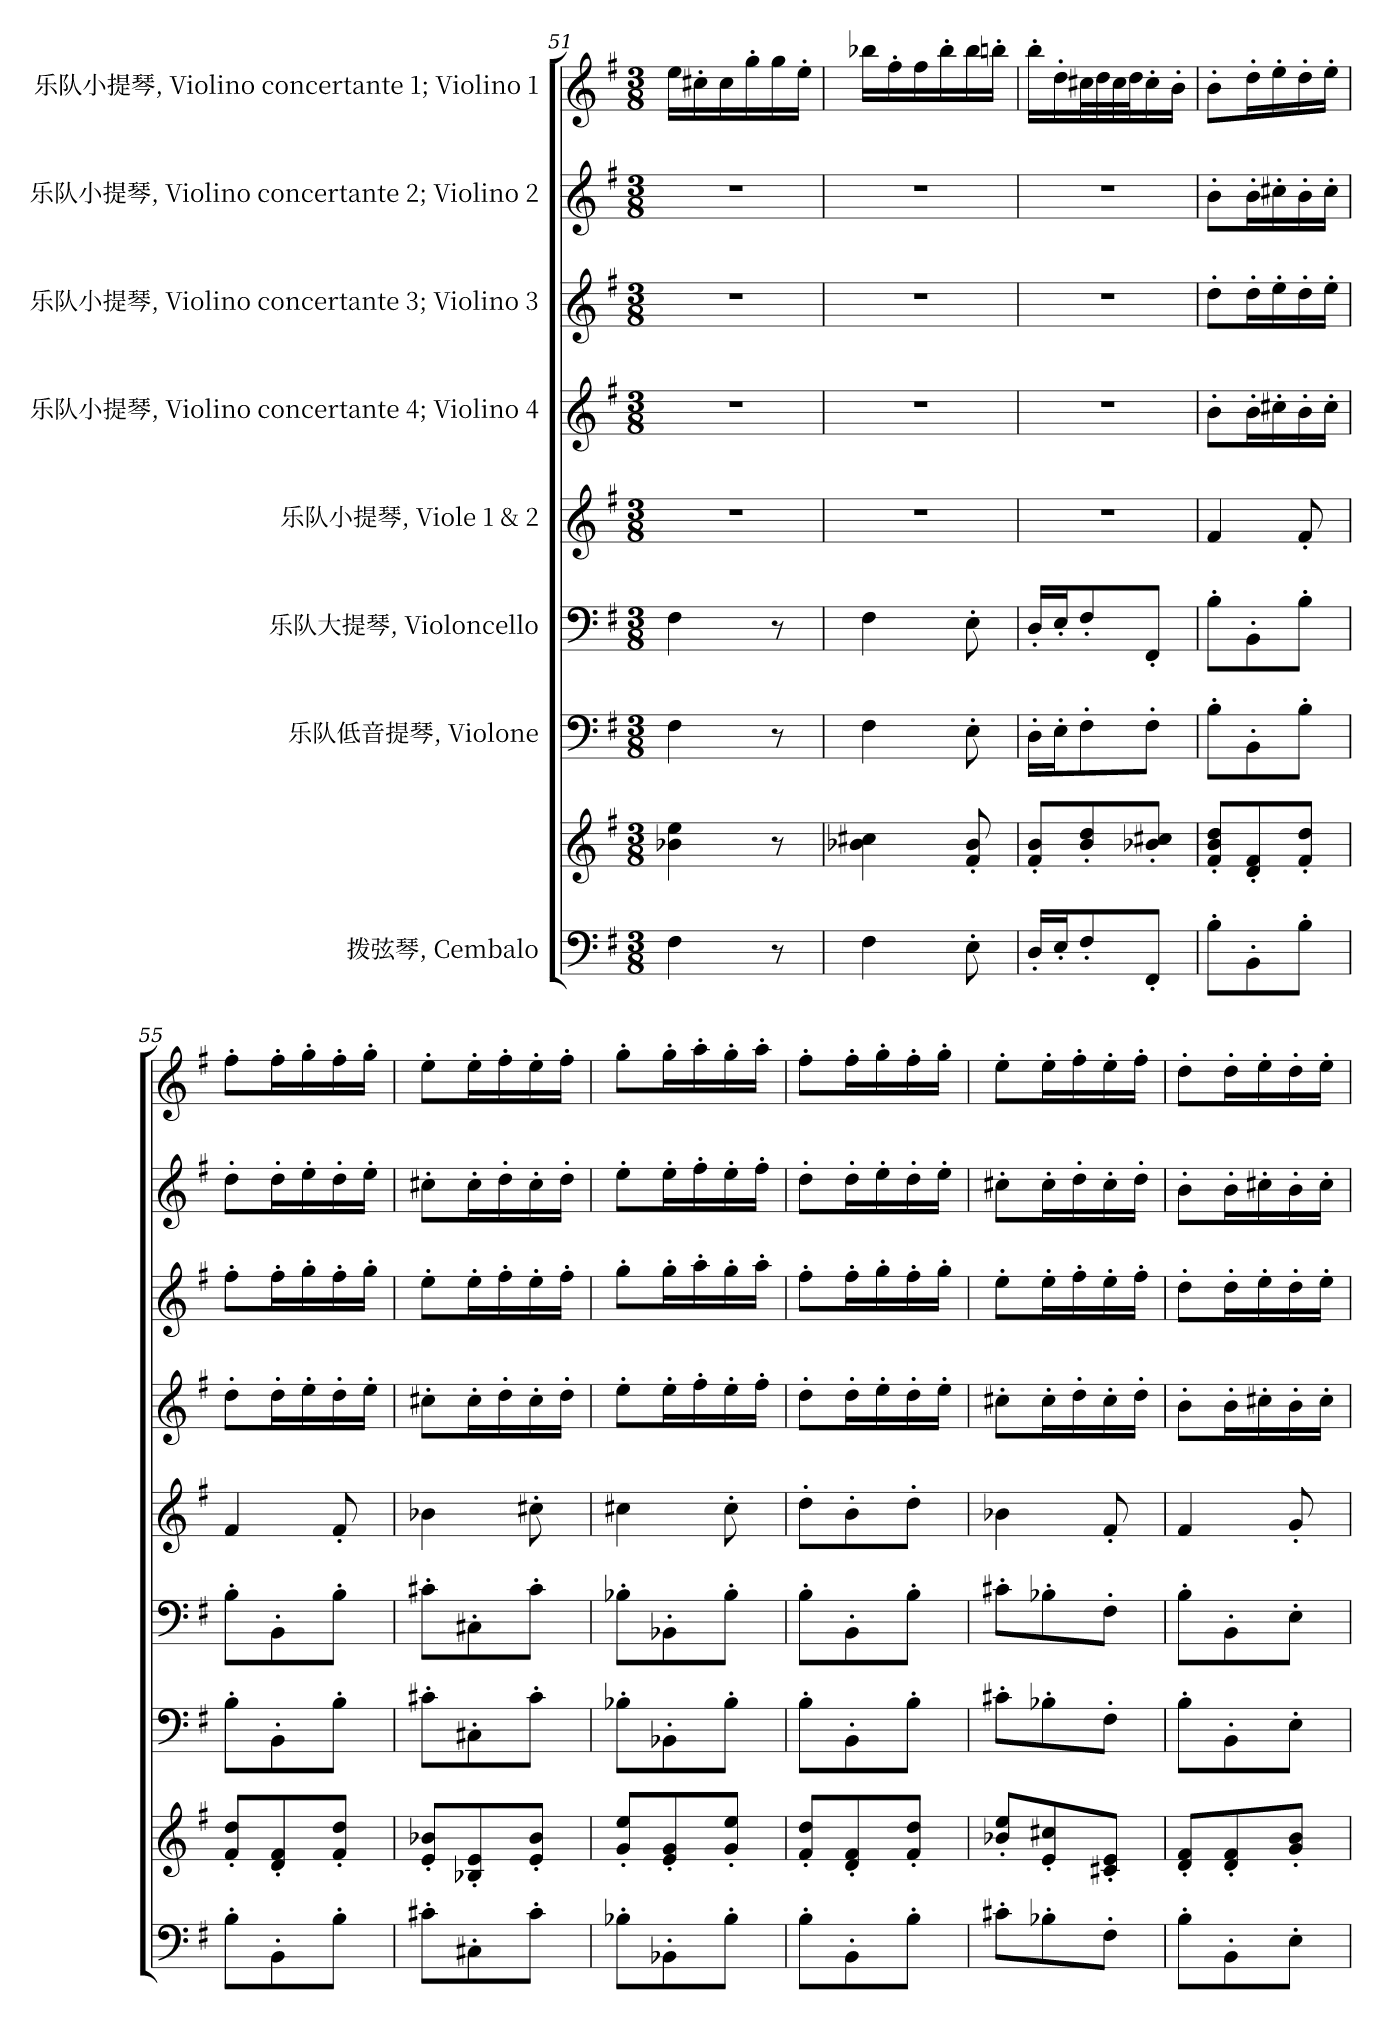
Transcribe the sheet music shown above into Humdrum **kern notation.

**kern	**kern	**kern	**kern	**kern	**kern	**kern	**kern	**kern
*part8	*part8	*part7	*part6	*part5	*part4	*part3	*part2	*part1
*staff9	*staff8	*staff7	*staff6	*staff5	*staff4	*staff3	*staff2	*staff1
*I"拨弦琴, Cembalo	*	*I"乐队低音提琴, Violone	*I"乐队大提琴, Violoncello	*I"乐队小提琴, Viole 1 &amp; 2	*I"乐队小提琴, Violino concertante 4; Violino 4	*I"乐队小提琴, Violino concertante 3; Violino 3	*I"乐队小提琴, Violino concertante 2; Violino 2	*I"乐队小提琴, Violino concertante 1; Violino 1
!!LO:PB:g=z
*clefF4	*clefG2	*clefF4	*clefF4	*clefG2	*clefG2	*clefG2	*clefG2	*clefG2
*	*	*ITrd7c12	*	*	*	*	*	*
*k[f#]	*k[f#]	*k[f#]	*k[f#]	*k[f#]	*k[f#]	*k[f#]	*k[f#]	*k[f#]
*M3/8	*M3/8	*M3/8	*M3/8	*M3/8	*M3/8	*M3/8	*M3/8	*M3/8
=51	=51	=51	=51	=51	=51	=51	=51	=51
4F#\	4b-X\ 4ee\	4FF#\	4F#\	4.r	4.r	4.r	4.r	16ee\LL
.	.	.	.	.	.	.	.	16cc#X'\
.	.	.	.	.	.	.	.	16cc#\
.	.	.	.	.	.	.	.	16gg'\
8r	8r	8r	8r	.	.	.	.	16gg\
.	.	.	.	.	.	.	.	16ee'\JJ
=52	=52	=52	=52	=52	=52	=52	=52	=52
4F#\	4b-X\ 4cc#X\	4FF#\	4F#\	4.r	4.r	4.r	4.r	16bb-X\LL
.	.	.	.	.	.	.	.	16ff#'\
.	.	.	.	.	.	.	.	16ff#\
.	.	.	.	.	.	.	.	16bb-'\
8E'\	8f#/' 8b-/'	8EE'\	8E'\	.	.	.	.	16bb-\
.	.	.	.	.	.	.	.	16bbn'\JJ
=53	=53	=53	=53	=53	=53	=53	=53	=53
16D'/LL	8f#/' 8b/'L	16DD'\LL	16D'/LL	4.r	4.r	4.r	4.r	16bb'\LL
16E'/J	.	16EE'\J	16E'/J	.	.	.	.	16dd'\
8F#'/	8b/' 8dd/'	8FF#'\	8F#'/	.	.	.	.	32cc#X\L
.	.	.	.	.	.	.	.	32dd\
.	.	.	.	.	.	.	.	32cc#\
.	.	.	.	.	.	.	.	32dd\J
8FF#'/J	8b-X/' 8cc#X/'J	8FF#'\J	8FF#'/J	.	.	.	.	16cc#'\
.	.	.	.	.	.	.	.	16b'\JJ
=54	=54	=54	=54	=54	=54	=54	=54	=54
8B'\L	8f#/' 8b/' 8dd/'L	8BB'\L	8B'\L	4f#/	8b'\L	8dd'\L	8b'\L	8b'\L
8BB'\	8d/' 8f#/'	8BBB'\	8BB'\	.	16b'\L	16dd'\L	16b'\L	16dd'\L
.	.	.	.	.	16cc#X'\	16ee'\	16cc#X'\	16ee'\
8B'\J	8f#/' 8dd/'J	8BB'\J	8B'\J	8f#'/	16b'\	16dd'\	16b'\	16dd'\
.	.	.	.	.	16cc#'\JJ	16ee'\JJ	16cc#'\JJ	16ee'\JJ
=55	=55	=55	=55	=55	=55	=55	=55	=55
8B'\L	8f#/' 8dd/'L	8BB'\L	8B'\L	4f#/	8dd'\L	8ff#'\L	8dd'\L	8ff#'\L
8BB'\	8d/' 8f#/'	8BBB'\	8BB'\	.	16dd'\L	16ff#'\L	16dd'\L	16ff#'\L
.	.	.	.	.	16ee'\	16gg'\	16ee'\	16gg'\
8B'\J	8f#/' 8dd/'J	8BB'\J	8B'\J	8f#'/	16dd'\	16ff#'\	16dd'\	16ff#'\
.	.	.	.	.	16ee'\JJ	16gg'\JJ	16ee'\JJ	16gg'\JJ
!!LO:PB:g=z
=56	=56	=56	=56	=56	=56	=56	=56	=56
8c#X'\L	8e/' 8b-X/'L	8C#X'\L	8c#X'\L	4b-X\	8cc#X'\L	8ee'\L	8cc#X'\L	8ee'\L
8C#X'\	8B-X/' 8e/'	8CC#X'\	8C#X'\	.	16cc#'\L	16ee'\L	16cc#'\L	16ee'\L
.	.	.	.	.	16dd'\	16ff#'\	16dd'\	16ff#'\
8c#'\J	8e/' 8b-/'J	8C#'\J	8c#'\J	8cc#X'\	16cc#'\	16ee'\	16cc#'\	16ee'\
.	.	.	.	.	16dd'\JJ	16ff#'\JJ	16dd'\JJ	16ff#'\JJ
=57	=57	=57	=57	=57	=57	=57	=57	=57
8B-X'\L	8g/' 8ee/'L	8BB-X'\L	8B-X'\L	4cc#X\	8ee'\L	8gg'\L	8ee'\L	8gg'\L
8BB-X'\	8e/' 8g/'	8BBB-X'\	8BB-X'\	.	16ee'\L	16gg'\L	16ee'\L	16gg'\L
.	.	.	.	.	16ff#'\	16aa'\	16ff#'\	16aa'\
8B-'\J	8g/' 8ee/'J	8BB-'\J	8B-'\J	8cc#'\	16ee'\	16gg'\	16ee'\	16gg'\
.	.	.	.	.	16ff#'\JJ	16aa'\JJ	16ff#'\JJ	16aa'\JJ
=58	=58	=58	=58	=58	=58	=58	=58	=58
8B'\L	8f#/' 8dd/'L	8BB'\L	8B'\L	8dd'\L	8dd'\L	8ff#'\L	8dd'\L	8ff#'\L
8BB'\	8d/' 8f#/'	8BBB'\	8BB'\	8b'\	16dd'\L	16ff#'\L	16dd'\L	16ff#'\L
.	.	.	.	.	16ee'\	16gg'\	16ee'\	16gg'\
8B'\J	8f#/' 8dd/'J	8BB'\J	8B'\J	8dd'\J	16dd'\	16ff#'\	16dd'\	16ff#'\
.	.	.	.	.	16ee'\JJ	16gg'\JJ	16ee'\JJ	16gg'\JJ
=59	=59	=59	=59	=59	=59	=59	=59	=59
8c#X'\L	8b-X/' 8ee/'L	8C#X'\L	8c#X'\L	4b-X\	8cc#X'\L	8ee'\L	8cc#X'\L	8ee'\L
8B-X'\	8e/' 8cc#X/'	8BB-X'\	8B-X'\	.	16cc#'\L	16ee'\L	16cc#'\L	16ee'\L
.	.	.	.	.	16dd'\	16ff#'\	16dd'\	16ff#'\
8F#'\J	8c#X/' 8e/'J	8FF#'\J	8F#'\J	8f#'/	16cc#'\	16ee'\	16cc#'\	16ee'\
.	.	.	.	.	16dd'\JJ	16ff#'\JJ	16dd'\JJ	16ff#'\JJ
=60	=60	=60	=60	=60	=60	=60	=60	=60
8B'\L	8d/' 8f#/'L	8BB'\L	8B'\L	4f#/	8b'\L	8dd'\L	8b'\L	8dd'\L
8BB'\	8d/' 8f#/'	8BBB'\	8BB'\	.	16b'\L	16dd'\L	16b'\L	16dd'\L
.	.	.	.	.	16cc#X'\	16ee'\	16cc#X'\	16ee'\
8E'\J	8g/' 8b/'J	8EE'\J	8E'\J	8g'/	16b'\	16dd'\	16b'\	16dd'\
.	.	.	.	.	16cc#'\JJ	16ee'\JJ	16cc#'\JJ	16ee'\JJ
=	=	=	=	=	=	=	=	=
*-	*-	*-	*-	*-	*-	*-	*-	*-
